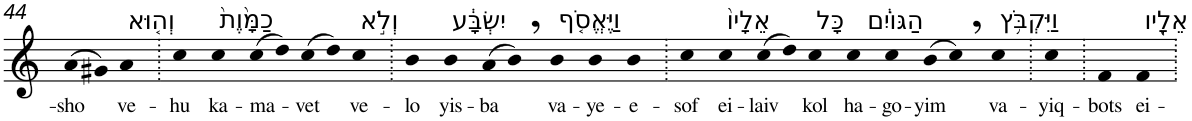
**kern	**text
*part1	*part1
*staff1	*staff1
*I"Piano	*
*I'Pno	*
!!LO:PB:g=z
*clefG2	*
*k[]	*
=44	=44
!	!LO:LY:b
(>8a	-sho
8g#X)	.
!LO:TX:a:t=וְה֤וּא	!
!	!LO:LY:b
4a	ve-
=45.	=45.
!	!LO:LY:b
4cc	-hu
!LO:TX:a:t=כַמָּ֙וֶת֙	!
!	!LO:LY:b
4cc	ka-
!	!LO:LY:b
(>8cc	-ma-
8dd)	.
!	!LO:LY:b
(>8cc	-vet
8dd)	.
!LO:TX:a:t=וְלֹ֣א	!
!	!LO:LY:b
4cc	ve-
=46.	=46.
!	!LO:LY:b
4b	-lo
!LO:TX:a:t=יִשְׂבָּ֔ע	!
!	!LO:LY:b
4b	yis-
!	!LO:LY:b
(>8a	-ba
8b,)	.
!LO:TX:a:t=וַיֶּאֱסֹ֤ף	!
!	!LO:LY:b
4b	va-
!	!LO:LY:b
4b	-ye-
!	!LO:LY:b
4b	-e-
=47.	=47.
!	!LO:LY:b
4cc	-sof
!LO:TX:a:t=אֵלָיו֙	!
!	!LO:LY:b
4cc	ei-
!	!LO:LY:b
(>8cc	-laiv
8dd)	.
!LO:TX:a:t=כָּל	!
!	!LO:LY:b
4cc	kol
!LO:TX:a:t=הַגּוֹיִ֔ם	!
!	!LO:LY:b
4cc	ha-
!	!LO:LY:b
4cc	-go-
!	!LO:LY:b
(>8b	-yim
8cc,)	.
!LO:TX:a:t=וַיִּקְבֹּ֥ץ	!
!	!LO:LY:b
4cc	va-
=48.	=48.
!	!LO:LY:b
4cc	-yiq-
=49.	=49.
!	!LO:LY:b
4f	-bots
!LO:TX:a:t=אֵלָ֖יו	!
!	!LO:LY:b
4f	ei-
=.	=.
*-	*-
